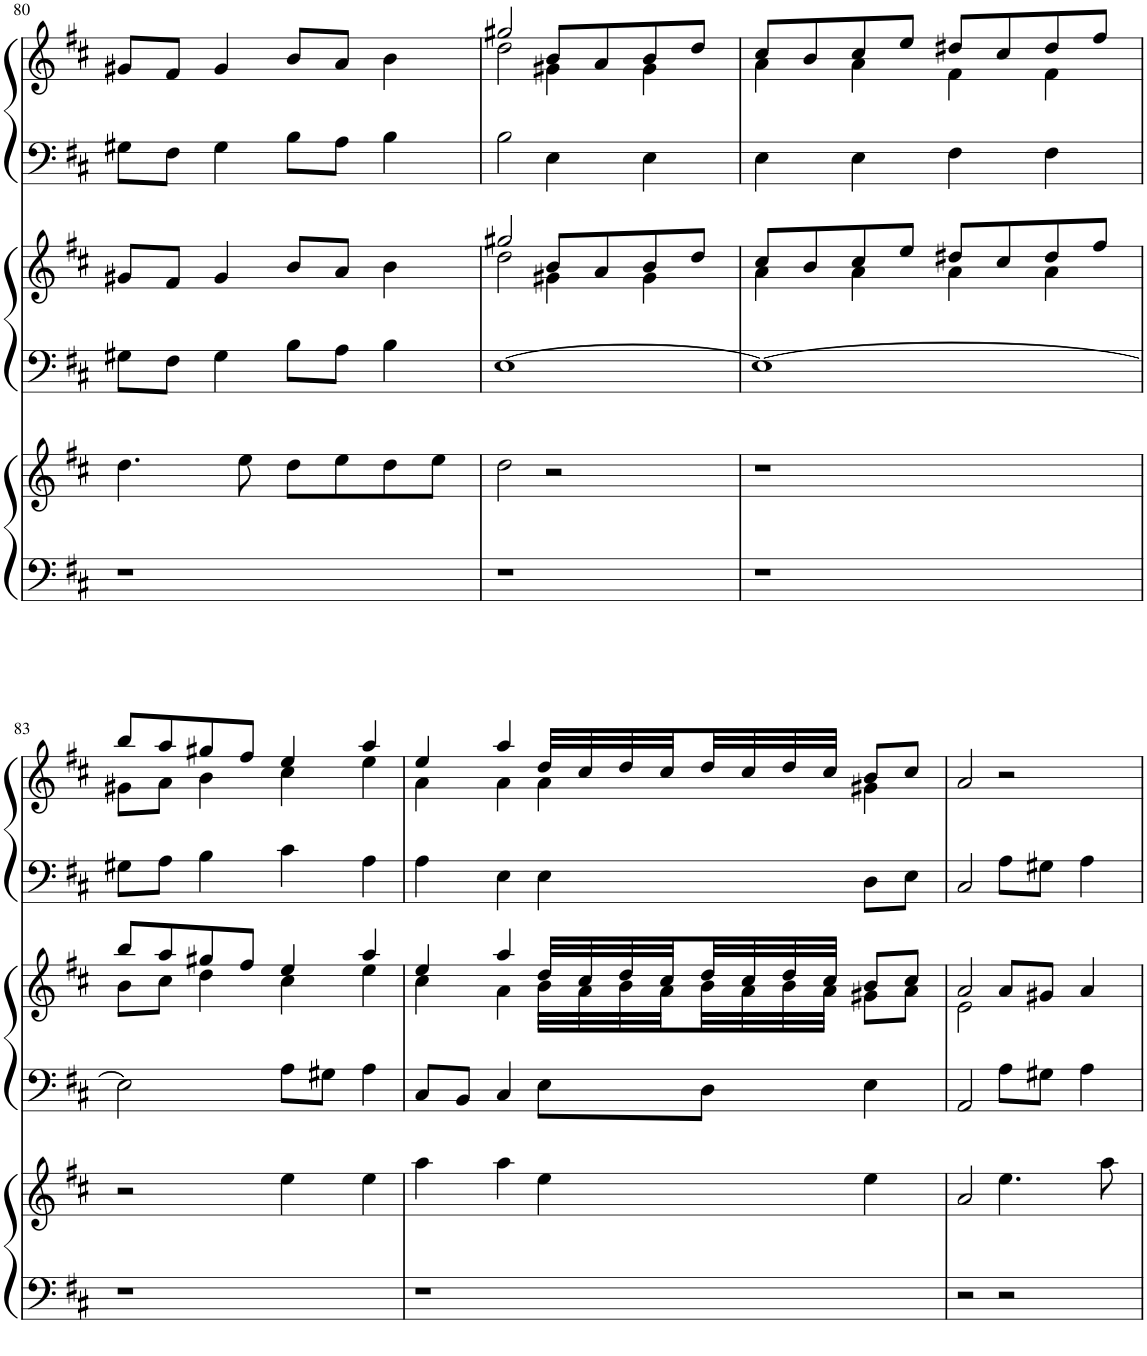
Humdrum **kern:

**kern	**kern	**kern	**kern	**kern	**kern
*part3	*part3	*part2	*part2	*part1	*part1
*staff6	*staff5	*staff4	*staff3	*staff2	*staff1
*I"Harpsichord 3	*	*I"Harpsichord 2	*	*I"Harpsichord 1	*
*I'Hp	*	*I'Hp	*	*I'Hp	*
!!LO:PB:g=z
*clefF4	*clefG2	*clefF4	*clefG2	*clefF4	*clefG2
*k[f#c#]	*k[f#c#]	*k[f#c#]	*k[f#c#]	*k[f#c#]	*k[f#c#]
*M4/4	*M4/4	*M4/4	*M4/4	*M4/4	*M4/4
=80	=80	=80	=80	=80	=80
1r	4.dd\	8G#X\L	8g#X/L	8G#X\L	8g#X/L
.	.	8F#\J	8f#/J	8F#\J	8f#/J
.	.	4G#\	4g#/	4G#\	4g#/
.	8ee\	.	.	.	.
.	8dd\L	8B\L	8b/L	8B\L	8b/L
.	8ee\	8A\J	8a/J	8A\J	8a/J
.	8dd\	4B\	4b\	4B\	4b\
.	8ee\J	.	.	.	.
=81	=81	=81	=81	=81	=81
*	*	*	*^	*	*^
1r	2dd\	[1E	2gg#X/	2dd\	2B\	2gg#X/	2dd\
.	2r	.	8b/L	4g#X\	4E\	8b/L	4g#X\
.	.	.	8a/	.	.	8a/	.
.	.	.	8b/	4g#\	4E\	8b/	4g#\
.	.	.	8dd/J	.	.	8dd/J	.
=82	=82	=82	=82	=82	=82	=82	=82
1r	1r	1E_	8cc#/L	4a\	4E\	8cc#/L	4a\
.	.	.	8b/	.	.	8b/	.
.	.	.	8cc#/	4a\	4E\	8cc#/	4a\
.	.	.	8ee/J	.	.	8ee/J	.
.	.	.	8dd#X/L	4a\	4F#\	8dd#X/L	4f#\
.	.	.	8cc#/	.	.	8cc#/	.
.	.	.	8dd#/	4a\	4F#\	8dd#/	4f#\
.	.	.	8ff#/J	.	.	8ff#/J	.
!!LO:LB:g=z	!!
=83	=83	=83	=83	=83	=83	=83	=83
1r	2r	2E\]	8bb/L	8b\L	8G#X\L	8bb/L	8g#X\L
.	.	.	8aa/	8cc#\J	8A\J	8aa/	8a\J
.	.	.	8gg#X/	4dd\	4B\	8gg#X/	4b\
.	.	.	8ff#/J	.	.	8ff#/J	.
.	4ee\	8A\L	4ee/	4cc#\	4c#\	4ee/	4cc#\
.	.	8G#X\J	.	.	.	.	.
.	4ee\	4A\	4aa/	4ee\	4A\	4aa/	4ee\
=84	=84	=84	=84	=84	=84	=84	=84
1r	4aa\	8C#/L	4ee/	4cc#\	4A\	4ee/	4a\
.	.	8BB/J	.	.	.	.	.
.	4aa\	4C#/	4aa/	4a\	4E\	4aa/	4a\
.	4ee\	8E\L	32dd/LLL	32b\LLL	4E\	32dd/LLL	4a\
.	.	.	32cc#/	32a\	.	32cc#/	.
.	.	.	32dd/	32b\	.	32dd/	.
.	.	.	32cc#/	32a\	.	32cc#/	.
.	.	8D\J	32dd/	32b\	.	32dd/	.
.	.	.	32cc#/	32a\	.	32cc#/	.
.	.	.	32dd/	32b\	.	32dd/	.
.	.	.	32cc#/JJJ	32a\JJJ	.	32cc#/JJJ	.
.	4ee\	4E\	8b/L	8g#X\L	8D\L	8b/L	4g#X\
.	.	.	8cc#/J	8a\J	8E\J	8cc#/J	.
*	*	*	*	*	*	*v	*v
=85	=85	=85	=85	=85	=85	=85
2r	2a/	2AA/	2a/	2e\	2C#/	2a/
2r	4.ee\	8A\L	8a/L	2ryy	8A\L	2r
.	.	8G#X\J	8g#X/J	.	8G#X\J	.
.	.	4A\	4a/	.	4A\	.
.	8aa\	.	.	.	.	.
*	*	*	*v	*v	*	*
=	=	=	=	=	=
*-	*-	*-	*-	*-	*-
